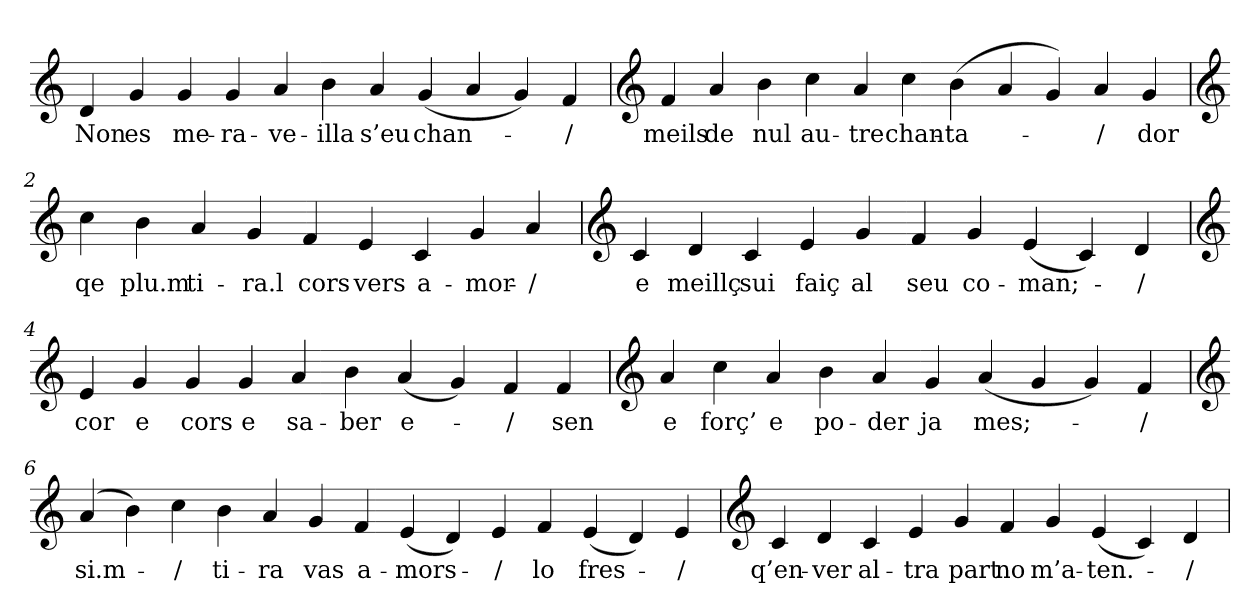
**kern	**text
*part1	*part1
*staff1	*staff1
*clefG2	*
=	=
4d	Non
4g	es
4g	me-
4g	-ra-
4a	-ve-
4b	-illa
4a	s’eu
(4g	chan-
4a	.
4g)	.
4f	-/
=1	=1
*clefG2	*
4f	meils
4a	de
4b	nul
4cc	au-
4a	-tre
4cc	chan-
(4b	-ta-
4a	.
4g)	.
4a	-/
4g	dor
=2	=2
*clefG2	*
4cc	qe
4b	plu.m
4a	ti-
4g	-ra.l
4f	cors
4e	vers
4c	a-
4g	-mor-
4a	-/
=3	=3
*clefG2	*
4c	e
4d	meillç
4c	sui
4e	faiç
4g	al
4f	seu
4g	co-
(4e	-man;-
4c)	.
4d	-/
=4	=4
*clefG2	*
4e	cor
4g	e
4g	cors
4g	e
4a	sa-
4b	-ber
(4a	e-
4g)	.
4f	-/
4f	sen
=5	=5
*clefG2	*
4a	e
4cc	forç’
4a	e
4b	po-
4a	-der
4g	ja
(4a	mes;-
4g	.
4g)	.
4f	-/
=6	=6
*clefG2	*
(4a	si.m-
4b)	.
4cc	-/
4b	ti-
4a	-ra
4g	vas
4f	a-
(4e	-mors-
4d)	.
4e	-/
4f	lo
(4e	fres-
4d)	.
4e	-/
=7	=7
*clefG2	*
4c	q’en-
4d	-ver
4c	al-
4e	-tra
4g	part
4f	no
4g	m’a-
(4e	-ten.-
4c)	.
4d	-/
=	=
*-	*-
